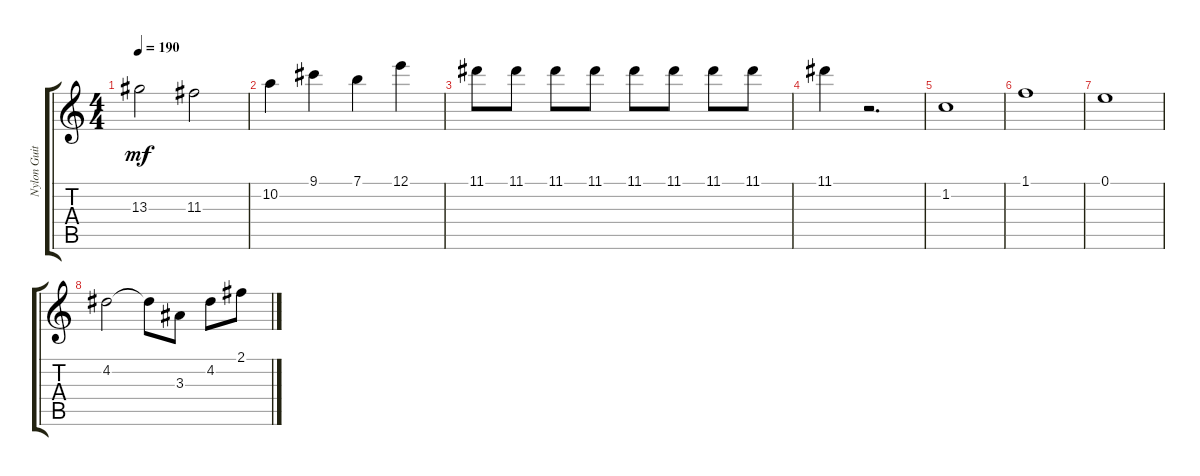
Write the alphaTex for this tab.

\track ("Nylon Guitar" "Nylon Guit") {instrument acousticguitarnylon}
\staff {score tabs}
\tuning (E4 B3 G3 D3 A2 E2) {hide}
\ts (4 4)
\tempo 190
\clef g2
\ks c
13.3.2{dy mf} 11.3.2 |
10.2.4 9.1.4 7.1.4 12.1.4 |
11.1.8 11.1.8 11.1.8 11.1.8 11.1.8 11.1.8 11.1.8 11.1.8 |
11.1.4 r.2{d} |
1.2.1 |
1.1.1 |
0.1.1 |
4.2.2 4.2{t}.8 3.3.8 4.2.8 2.1.8
